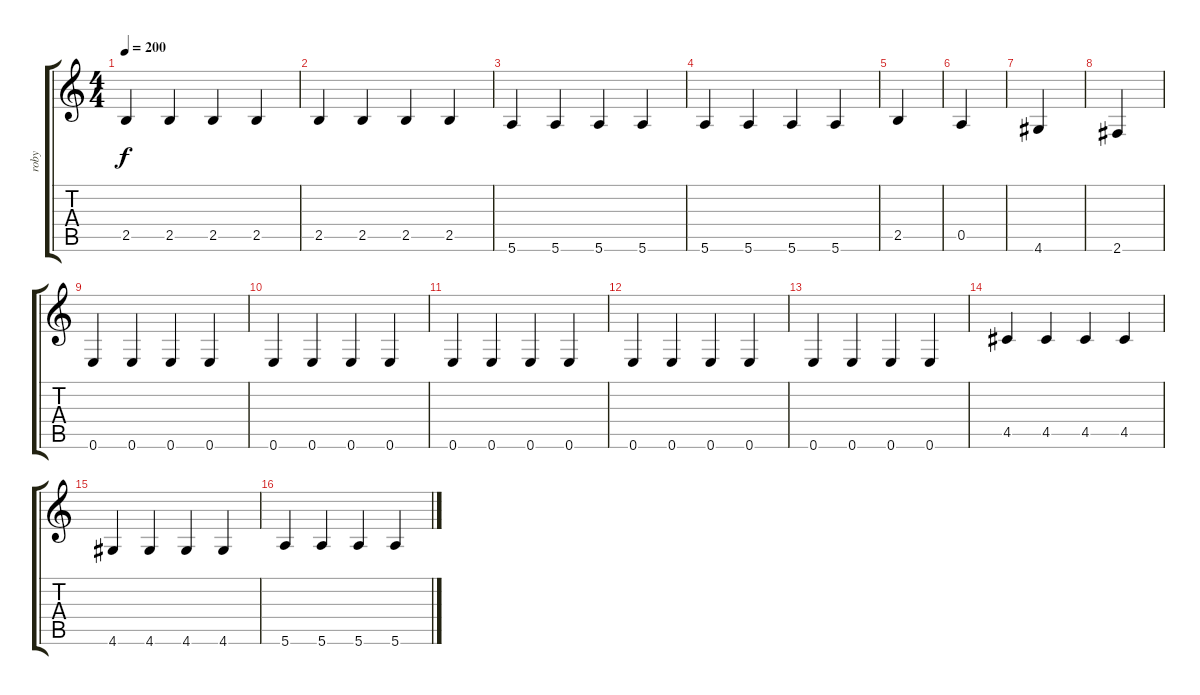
\track ("roby" "roby") {instrument electricbassfinger}
\staff {score tabs}
\tuning (E4 B3 G3 D3 A2 E2) {hide}
\ts (4 4)
\tempo 200
\clef g2
\ks c
2.5.4{dy f} 2.5.4 2.5.4 2.5.4 |
2.5.4 2.5.4 2.5.4 2.5.4 |
5.6.4 5.6.4 5.6.4 5.6.4 |
5.6.4 5.6.4 5.6.4 5.6.4 |
2.5.4 |
0.5.4 |
4.6.4 |
2.6.4 |
0.6.4 0.6.4 0.6.4 0.6.4 |
0.6.4 0.6.4 0.6.4 0.6.4 |
0.6.4 0.6.4 0.6.4 0.6.4 |
0.6.4 0.6.4 0.6.4 0.6.4 |
0.6.4 0.6.4 0.6.4 0.6.4 |
4.5.4 4.5.4 4.5.4 4.5.4 |
4.6.4 4.6.4 4.6.4 4.6.4 |
5.6.4 5.6.4 5.6.4 5.6.4
